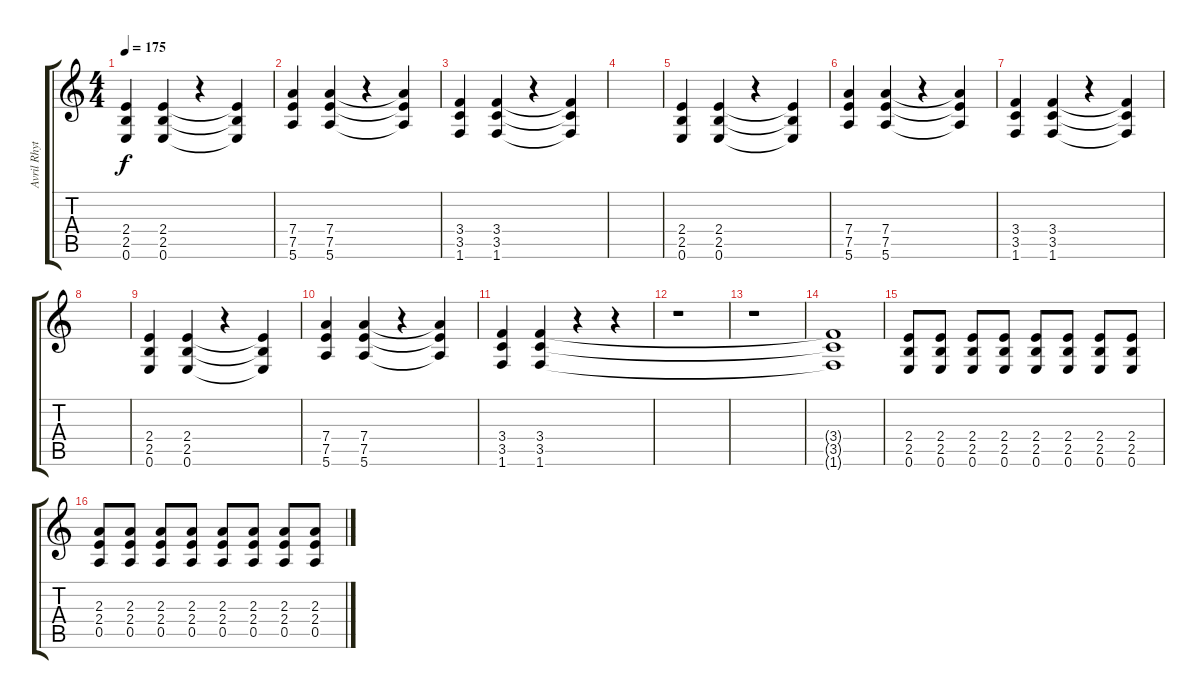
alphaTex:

\track ("Avril Rhythm 2" "Avril Rhyt") {instrument distortionguitar}
\staff {score tabs}
\tuning (E4 B3 G3 D3 A2 E2) {hide}
\ts (4 4)
\tempo 175
\clef g2
\ks c
(2.4 2.5 0.6).4{dy f} (2.4 2.5 0.6).4 r.4 (2.4{t} 2.5{t} 0.6{t}).4 |
(7.4 7.5 5.6).4 (7.4 7.5 5.6).4 r.4 (7.4{t} 7.5{t} 5.6{t}).4 |
(3.4 3.5 1.6).4 (3.4 3.5 1.6).4 r.4 (3.4{t} 3.5{t} 1.6{t}).4 |
|
(2.4 2.5 0.6).4 (2.4 2.5 0.6).4 r.4 (2.4{t} 2.5{t} 0.6{t}).4 |
(7.4 7.5 5.6).4 (7.4 7.5 5.6).4 r.4 (7.4{t} 7.5{t} 5.6{t}).4 |
(3.4 3.5 1.6).4 (3.4 3.5 1.6).4 r.4 (3.4{t} 3.5{t} 1.6{t}).4 |
|
(2.4 2.5 0.6).4 (2.4 2.5 0.6).4 r.4 (2.4{t} 2.5{t} 0.6{t}).4 |
(7.4 7.5 5.6).4 (7.4 7.5 5.6).4 r.4 (7.4{t} 7.5{t} 5.6{t}).4 |
(3.4 3.5 1.6).4 (3.4 3.5 1.6).4 r.4 r.4 |
r.1 |
r.1 |
(3.4{t} 3.5{t} 1.6{t}).1 |
(2.4 2.5 0.6).8 (2.4 2.5 0.6).8 (2.4 2.5 0.6).8 (2.4 2.5 0.6).8 (2.4 2.5 0.6).8 (2.4 2.5 0.6).8 (2.4 2.5 0.6).8 (2.4 2.5 0.6).8 |
(2.3 2.4 0.5).8 (2.3 2.4 0.5).8 (2.3 2.4 0.5).8 (2.3 2.4 0.5).8 (2.3 2.4 0.5).8 (2.3 2.4 0.5).8 (2.3 2.4 0.5).8 (2.3 2.4 0.5).8
